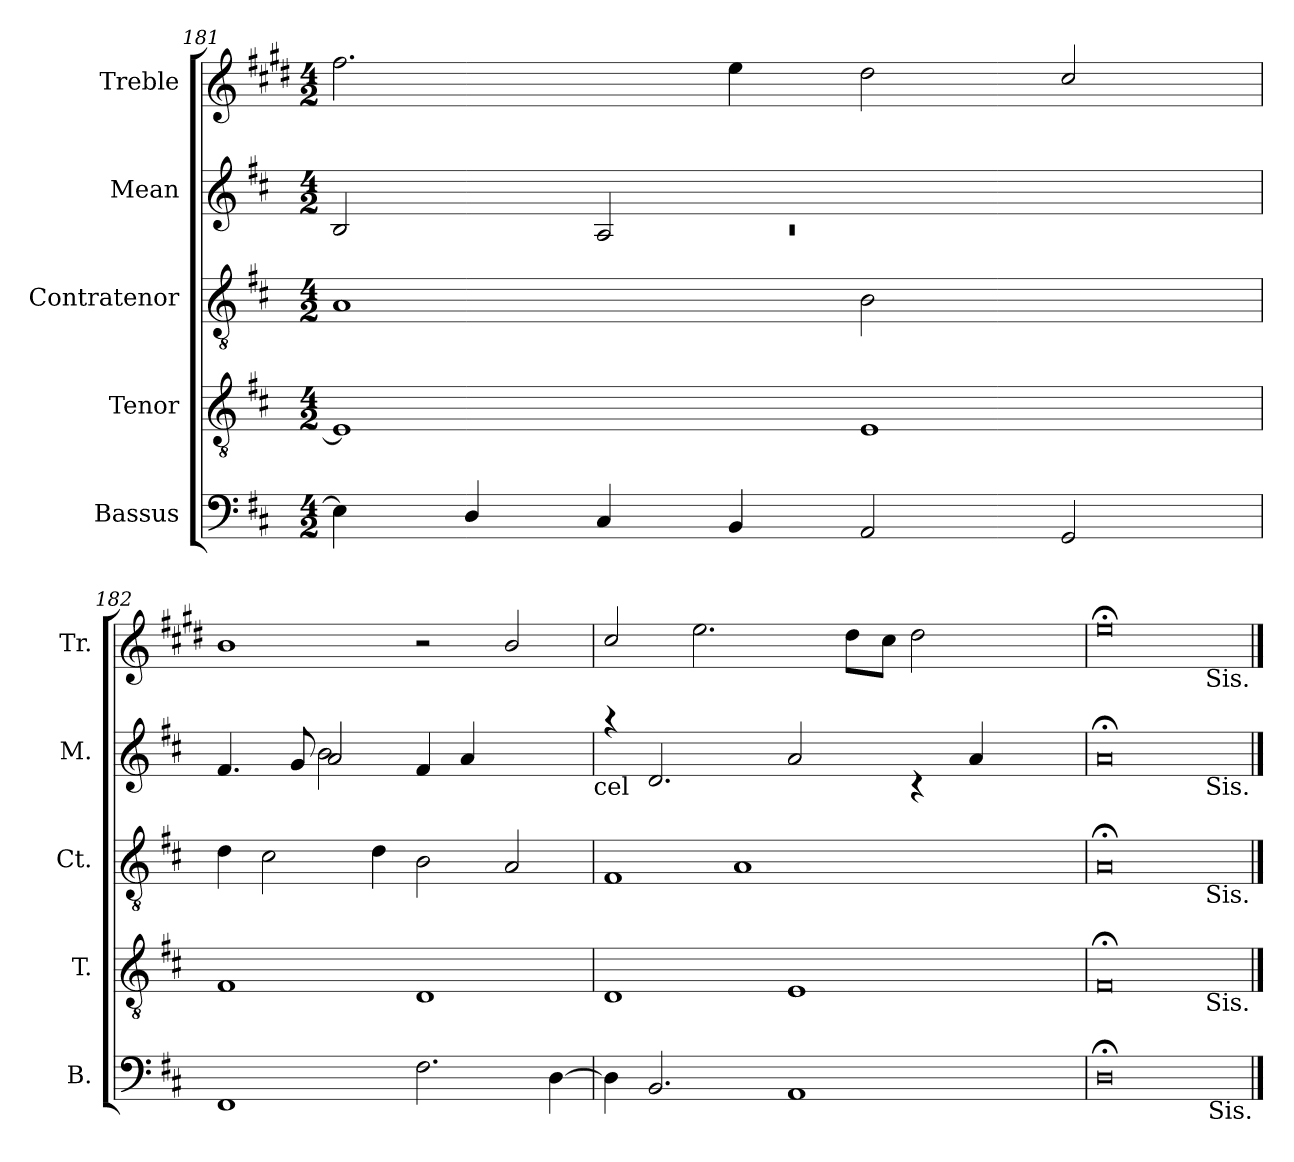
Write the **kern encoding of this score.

**kern	**kern	**kern	**kern	**kern
*part5	*part4	*part3	*part2	*part1
*staff5	*staff4	*staff3	*staff2	*staff1
*I"Bassus	*I"Tenor	*I"Contratenor	*I"Mean	*I"Treble
*I'B.	*I'T.	*I'Ct.	*I'M.	*I'Tr.
*clefF4	*clefGv2	*clefGv2	*clefG2	*clefG2
*ITrd7c12	*	*	*	*ITrd1c2
*k[f#c#]	*k[f#c#]	*k[f#c#]	*k[f#c#]	*k[f#c#]
*D:	*D:	*D:	*D:	*D:
*M4/2	*M4/2	*M4/2	*M4/2	*M4/2
=181	=181	=181	=181	=181
*	*	*	*^	*
!	!	!	!	!LO:N:vis=1	!
4EE\]	1E]	1A	2B/	0rc	2.ee\
4DD/	.	.	.	.	.
4CC#/	.	.	2A/	.	.
4BBB/	.	.	.	.	4dd\
2AAA/	1E	2B\	1ryy	.	2cc#\
2GGG/	.	2ryy	.	.	2b/
=182	=182	=182	=182	=182	=182
1FFF#	1F#	4d\	2ryy	4.f#/	1a
.	.	2c#\	.	.	.
.	.	.	.	8g/	.
.	.	.	2a/	2b\	.
.	.	4d\	.	.	.
2.FF#\	1D	2B\	1ryy	4f#/	2r
.	.	.	.	4a/	.
.	.	2A/	.	2ryy	2a/
[>4DD\	.	.	.	.	.
*	*	*	*v	*v	*
!	!	!	!LO:TX:b:t=cel	!
=183	=183	=183	=183	=183
*	*	*^	*^	*
*	*	*	*	*	*^	*
4DD\]	1D	1F#	2ryy	4raa	1ryy	1ryy	2b/
2.BBB/	.	.	.	2.d/	.	.	.
.	.	.	8ryy	.	.	.	2.dd\
.	.	.	32ryy	.	.	.	.
.	.	.	1A	.	.	.	.
1AAA	1E	4ryy	.	4096%341ryy	2a/	2ryy	.
.	.	.	.	2ryy	.	.	.
.	.	16.ryy	.	.	.	.	8cc#\L
.	.	2ryy	.	.	.	.	.
.	.	.	.	.	.	.	8b\J
.	.	.	.	.	4rc	8ryy	2cc#\
.	.	.	.	4ryy	.	.	.
.	.	.	.	.	.	32ryy	.
.	.	.	4ryy	.	.	128ryy	.
.	.	.	.	.	.	512ryy	.
.	.	.	.	.	.	2048.ryy	.
.	.	.	.	.	.	4a/	.
.	.	.	.	.	4096%341ryy	.	.
.	.	.	.	8ryy	8ryy	.	.
.	.	8ryy	.	.	.	.	.
.	.	.	16.ryy	.	.	.	.
.	.	.	.	.	.	4096%341ryy	.
.	.	.	.	32ryy	32ryy	.	.
.	.	32ryy	.	.	.	.	.
.	.	.	.	128ryy	128ryy	.	.
.	.	.	.	512ryy	512ryy	.	.
.	.	.	.	2048.ryy	2048.ryy	.	.
*	*	*v	*v	*	*	*	*
*	*	*	*v	*v	*v	*
=184	=184	=184	=184	=184
0DD;<	0F#;	0A;	0a;	0dd;<
!	!	!	!	!LO:TX:b:t=Sis.
!	!	!	!LO:TX:b:t=Sis.	!
!	!	!LO:TX:b:t=Sis.	!	!
!	!LO:TX:b:t=Sis.	!	!	!
!LO:TX:b:t=Sis.	!	!	!	!
==	==	==	==	==
*-	*-	*-	*-	*-
